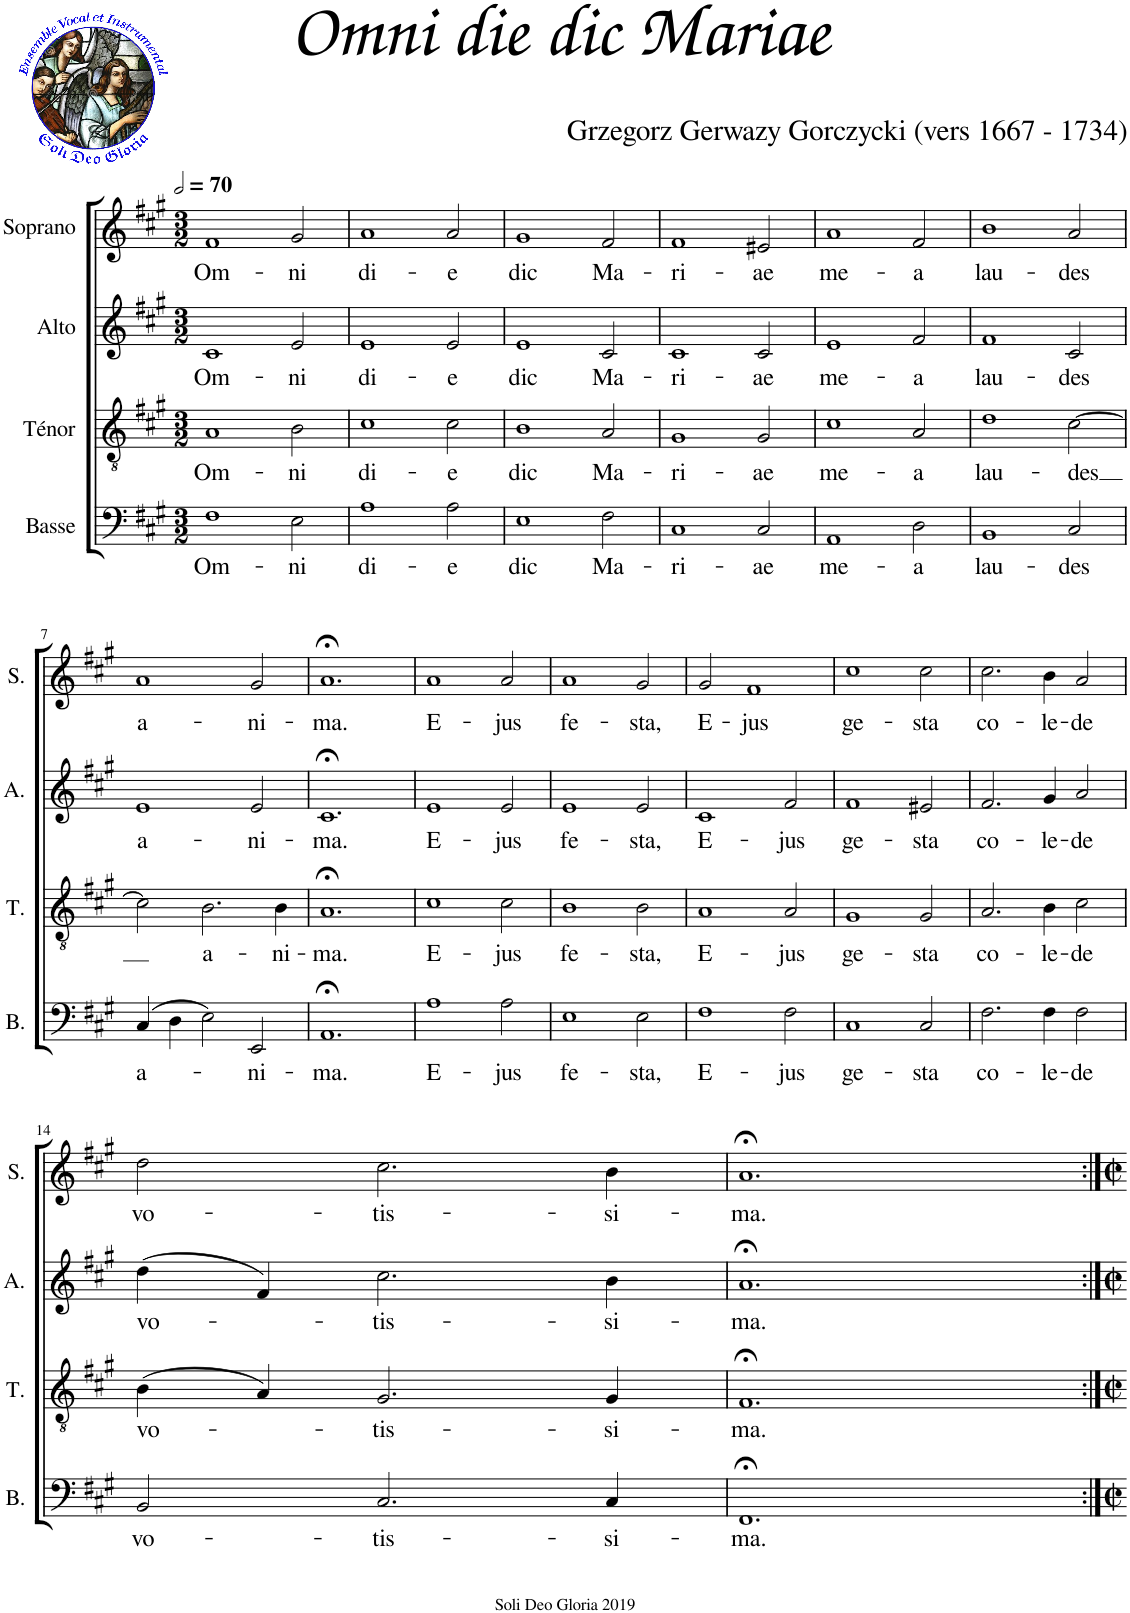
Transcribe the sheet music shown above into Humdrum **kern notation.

**kern	**text	**kern	**text	**kern	**text	**kern	**text
*part4	*part4	*part3	*part3	*part2	*part2	*part1	*part1
*staff4	*staff4	*staff3	*staff3	*staff2	*staff2	*staff1	*staff1
*I"Basse	*	*I"Ténor	*	*I"Alto	*	*I"Soprano	*
*I'B.	*	*I'T.	*	*I'A.	*	*I'S.	*
*clefF4	*	*clefGv2	*	*clefG2	*	*clefG2	*
*k[f#c#g#]	*	*k[f#c#g#]	*	*k[f#c#g#]	*	*k[f#c#g#]	*
*M3/2	*	*M3/2	*	*M3/2	*	*M3/2	*
*MM140	*	*MM140	*	*MM140	*	*MM140	*
=1	=1	=1	=1	=1	=1	=1	=1
!	!LO:LY:b	!	!LO:LY:b	!	!LO:LY:b	!	!LO:LY:b
1F#	Om-	1A	Om-	1c#	Om-	1f#	Om-
!	!LO:LY:b	!	!LO:LY:b	!	!LO:LY:b	!	!LO:LY:b
2E\	-ni	2B\	-ni	2e/	-ni	2g#/	-ni
=2	=2	=2	=2	=2	=2	=2	=2
!	!LO:LY:b	!	!LO:LY:b	!	!LO:LY:b	!	!LO:LY:b
1A	di-	1c#	di-	1e	di-	1a	di-
!	!LO:LY:b	!	!LO:LY:b	!	!LO:LY:b	!	!LO:LY:b
2A\	-e	2c#\	-e	2e/	-e	2a/	-e
=3	=3	=3	=3	=3	=3	=3	=3
!	!LO:LY:b	!	!LO:LY:b	!	!LO:LY:b	!	!LO:LY:b
1E	dic	1B	dic	1e	dic	1g#	dic
!	!LO:LY:b	!	!LO:LY:b	!	!LO:LY:b	!	!LO:LY:b
2F#\	Ma-	2A/	Ma-	2c#/	Ma-	2f#/	Ma-
=4	=4	=4	=4	=4	=4	=4	=4
!	!LO:LY:b	!	!LO:LY:b	!	!LO:LY:b	!	!LO:LY:b
1C#	-ri-	1G#	-ri-	1c#	-ri-	1f#	-ri-
!	!LO:LY:b	!	!LO:LY:b	!	!LO:LY:b	!	!LO:LY:b
2C#/	-ae	2G#/	-ae	2c#/	-ae	2e#X/	-ae
=5	=5	=5	=5	=5	=5	=5	=5
!	!LO:LY:b	!	!LO:LY:b	!	!LO:LY:b	!	!LO:LY:b
1AA	me-	1c#	me-	1e	me-	1a	me-
!	!LO:LY:b	!	!LO:LY:b	!	!LO:LY:b	!	!LO:LY:b
2D\	-a	2A/	-a	2f#/	-a	2f#/	-a
=6	=6	=6	=6	=6	=6	=6	=6
!	!LO:LY:b	!	!LO:LY:b	!	!LO:LY:b	!	!LO:LY:b
1BB	lau-	1d	lau-	1f#	lau-	1b	lau-
!	!LO:LY:b	!	!LO:LY:b	!	!LO:LY:b	!	!LO:LY:b
2C#/	-des	[2c#\	-des	2c#/	-des	2a/	-des
!!LO:LB:g=z
=7	=7	=7	=7	=7	=7	=7	=7
!	!LO:LY:b	!	!	!	!LO:LY:b	!	!LO:LY:b
(4C#/	a-	2c#\]	.	1e	a-	1a	a-
4D\	.	.	.	.	.	.	.
!	!	!	!LO:LY:b	!	!	!	!
2E\)	.	2.B\	a-	.	.	.	.
!	!LO:LY:b	!	!	!	!LO:LY:b	!	!LO:LY:b
2EE/	-ni-	.	.	2e/	-ni-	2g#/	-ni-
!	!	!	!LO:LY:b	!	!	!	!
.	.	4B\	-ni-	.	.	.	.
=8	=8	=8	=8	=8	=8	=8	=8
!	!LO:LY:b	!	!LO:LY:b	!	!LO:LY:b	!	!LO:LY:b
1.AA;<	-ma.	1.A;<	-ma.	1.c#;<	-ma.	1.a;<	-ma.
=9	=9	=9	=9	=9	=9	=9	=9
!	!LO:LY:b	!	!LO:LY:b	!	!LO:LY:b	!	!LO:LY:b
1A	E-	1c#	E-	1e	E-	1a	E-
!	!LO:LY:b	!	!LO:LY:b	!	!LO:LY:b	!	!LO:LY:b
2A\	-jus	2c#\	-jus	2e/	-jus	2a/	-jus
=10	=10	=10	=10	=10	=10	=10	=10
!	!LO:LY:b	!	!LO:LY:b	!	!LO:LY:b	!	!LO:LY:b
1E	fe-	1B	fe-	1e	fe-	1a	fe-
!	!LO:LY:b	!	!LO:LY:b	!	!LO:LY:b	!	!LO:LY:b
2E\	-sta,	2B\	-sta,	2e/	-sta,	2g#/	-sta,
=11	=11	=11	=11	=11	=11	=11	=11
!	!LO:LY:b	!	!LO:LY:b	!	!LO:LY:b	!	!LO:LY:b
1F#	E-	1A	E-	1c#	E-	2g#/	E-
!	!	!	!	!	!	!	!LO:LY:b
.	.	.	.	.	.	1f#	-jus
!	!LO:LY:b	!	!LO:LY:b	!	!LO:LY:b	!	!
2F#\	-jus	2A/	-jus	2f#/	-jus	.	.
=12	=12	=12	=12	=12	=12	=12	=12
!	!LO:LY:b	!	!LO:LY:b	!	!LO:LY:b	!	!LO:LY:b
1C#	ge-	1G#	ge-	1f#	ge-	1cc#	ge-
!	!LO:LY:b	!	!LO:LY:b	!	!LO:LY:b	!	!LO:LY:b
2C#/	-sta	2G#/	-sta	2e#X/	-sta	2cc#\	-sta
=13	=13	=13	=13	=13	=13	=13	=13
!	!LO:LY:b	!	!LO:LY:b	!	!LO:LY:b	!	!LO:LY:b
2.F#\	co-	2.A/	co-	2.f#/	co-	2.cc#\	co-
!	!LO:LY:b	!	!LO:LY:b	!	!LO:LY:b	!	!LO:LY:b
4F#\	-le-	4B\	-le-	4g#/	-le-	4b\	-le-
!	!LO:LY:b	!	!LO:LY:b	!	!LO:LY:b	!	!LO:LY:b
2F#\	-de	2c#\	-de	2a/	-de	2a/	-de
!!LO:LB:g=z
=14	=14	=14	=14	=14	=14	=14	=14
!	!LO:LY:b	!	!LO:LY:b	!	!LO:LY:b	!	!LO:LY:b
2BB/	vo-	(4B\	vo-	(4dd\	vo-	2dd\	vo-
.	.	4A/)	.	4f#/)	.	.	.
!	!LO:LY:b	!	!LO:LY:b	!	!LO:LY:b	!	!LO:LY:b
2.C#/	-tis-	2.G#/	-tis-	2.cc#\	-tis-	2.cc#\	-tis-
!	!LO:LY:b	!	!LO:LY:b	!	!LO:LY:b	!	!LO:LY:b
4C#/	-si-	4G#/	-si-	4b\	-si-	4b\	-si-
=15	=15	=15	=15	=15	=15	=15	=15
!	!LO:LY:b	!	!LO:LY:b	!	!LO:LY:b	!	!LO:LY:b
1.FF#;<	-ma.	1.F#;<	-ma.	1.a;<	-ma.	1.a;<	-ma.
=:|!	=:|!	=:|!	=:|!	=:|!	=:|!	=:|!	=:|!
*-	*-	*-	*-	*-	*-	*-	*-
